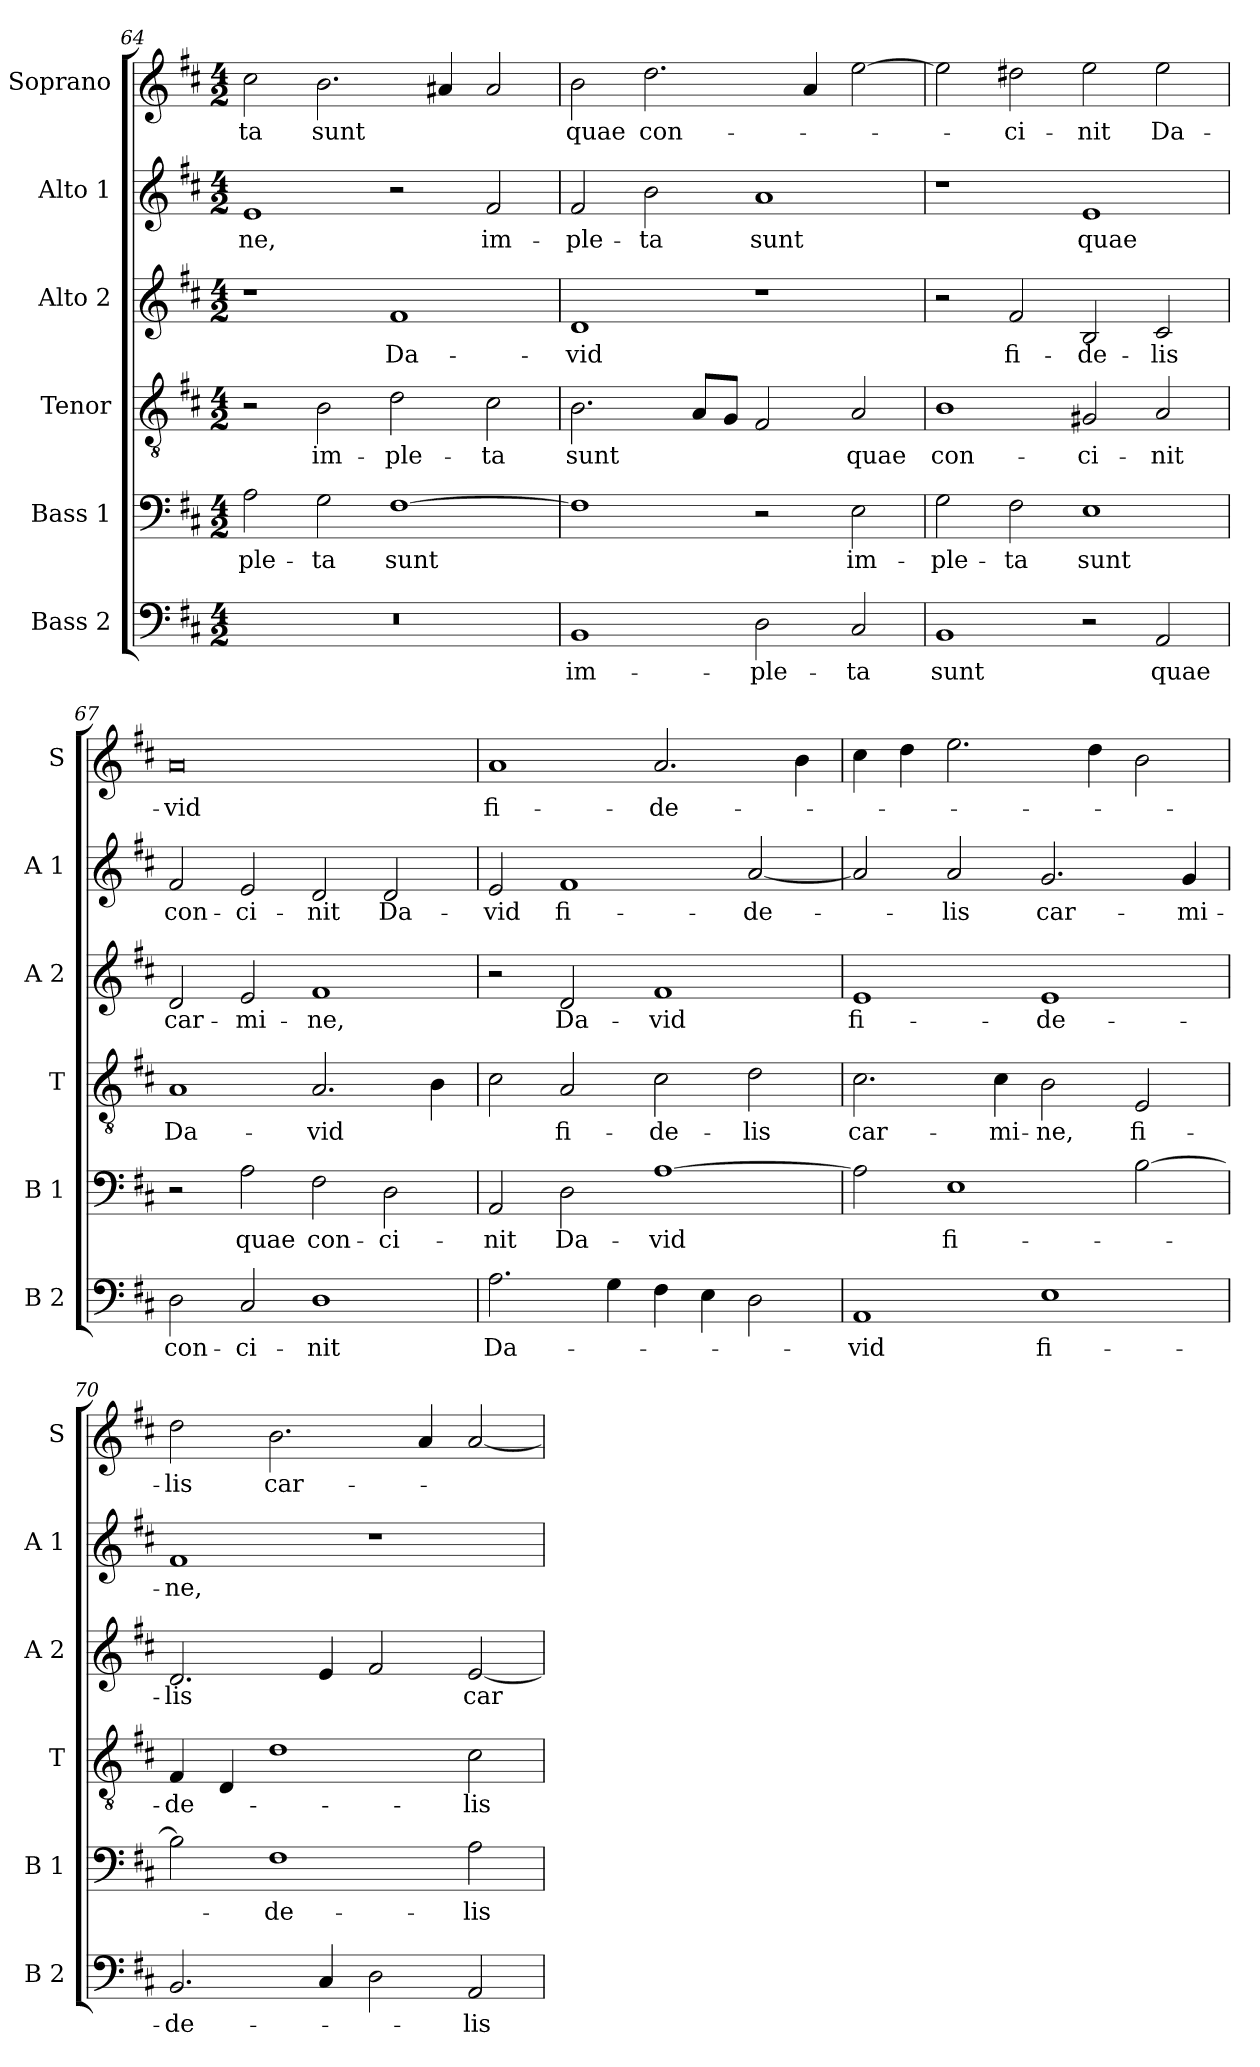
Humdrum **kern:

**kern	**text	**kern	**text	**kern	**text	**kern	**text	**kern	**text	**kern	**text
*part6	*part6	*part5	*part5	*part4	*part4	*part3	*part3	*part2	*part2	*part1	*part1
*staff6	*staff6	*staff5	*staff5	*staff4	*staff4	*staff3	*staff3	*staff2	*staff2	*staff1	*staff1
*I"Bass 2	*	*I"Bass 1	*	*I"Tenor	*	*I"Alto 2	*	*I"Alto 1	*	*I"Soprano	*
*I'B 2	*	*I'B 1	*	*I'T	*	*I'A 2	*	*I'A 1	*	*I'S	*
!!LO:PB:g=z
*clefF4	*	*clefF4	*	*clefGv2	*	*clefG2	*	*clefG2	*	*clefG2	*
*k[f#c#]	*	*k[f#c#]	*	*k[f#c#]	*	*k[f#c#]	*	*k[f#c#]	*	*k[f#c#]	*
*D:	*	*D:	*	*D:	*	*D:	*	*D:	*	*D:	*
*M4/2	*	*M4/2	*	*M4/2	*	*M4/2	*	*M4/2	*	*M4/2	*
=64	=64	=64	=64	=64	=64	=64	=64	=64	=64	=64	=64
!	!	!	!LO:LY:b	!	!	!	!	!	!LO:LY:b	!	!LO:LY:b
0r	.	2A\	-ple-	2r	.	1r	.	1e	-ne,	2cc#\	-ta
!	!	!	!LO:LY:b	!	!LO:LY:b	!	!	!	!	!	!LO:LY:b
.	.	2G\	-ta	2B\	im-	.	.	.	.	2.b\	sunt
!	!	!	!LO:LY:b	!	!LO:LY:b	!	!LO:LY:b	!	!	!	!
.	.	[1F#	sunt	2d\	-ple-	1f#	Da-	2r	.	.	.
.	.	.	.	.	.	.	.	.	.	4a#X/	.
!	!	!	!	!	!LO:LY:b	!	!	!	!LO:LY:b	!	!
.	.	.	.	2c#\	-ta	.	.	2f#/	im-	2a#/	.
=65	=65	=65	=65	=65	=65	=65	=65	=65	=65	=65	=65
!	!LO:LY:b	!	!	!	!LO:LY:b	!	!LO:LY:b	!	!LO:LY:b	!	!LO:LY:b
1BB	im-	1F#]	.	2.B\	sunt	1d	-vid	2f#/	-ple-	2b\	quae
!	!	!	!	!	!	!	!	!	!LO:LY:b	!	!LO:LY:b
.	.	.	.	.	.	.	.	2b\	-ta	2.dd\	con-
.	.	.	.	8A/L	.	.	.	.	.	.	.
.	.	.	.	8G/J	.	.	.	.	.	.	.
!	!LO:LY:b	!	!	!	!	!	!	!	!LO:LY:b	!	!
2D\	-ple-	2r	.	2F#/	.	1r	.	1a	sunt	.	.
.	.	.	.	.	.	.	.	.	.	4a/	.
!	!LO:LY:b	!	!LO:LY:b	!	!LO:LY:b	!	!	!	!	!	!
2C#/	-ta	2E\	im-	2A/	quae	.	.	.	.	[2ee\	.
=66	=66	=66	=66	=66	=66	=66	=66	=66	=66	=66	=66
!	!LO:LY:b	!	!LO:LY:b	!	!LO:LY:b	!	!	!	!	!	!
1BB	sunt	2G\	-ple-	1B	con-	2r	.	1r	.	2ee\]	.
!	!	!	!LO:LY:b	!	!	!	!LO:LY:b	!	!	!	!LO:LY:b
.	.	2F#\	-ta	.	.	2f#/	fi-	.	.	2dd#X\	-ci-
!	!	!	!LO:LY:b	!	!LO:LY:b	!	!LO:LY:b	!	!LO:LY:b	!	!LO:LY:b
2r	.	1E	sunt	2G#X/	-ci-	2B/	-de-	1e	quae	2ee\	-nit
!	!LO:LY:b	!	!	!	!LO:LY:b	!	!LO:LY:b	!	!	!	!LO:LY:b
2AA/	quae	.	.	2A/	-nit	2c#/	-lis	.	.	2ee\	Da-
=67	=67	=67	=67	=67	=67	=67	=67	=67	=67	=67	=67
!	!LO:LY:b	!	!	!	!LO:LY:b	!	!LO:LY:b	!	!LO:LY:b	!	!LO:LY:b
2D\	con-	2r	.	1A	Da-	2d/	car-	2f#/	con-	0a	-vid
!	!LO:LY:b	!	!LO:LY:b	!	!	!	!LO:LY:b	!	!LO:LY:b	!	!
2C#/	-ci-	2A\	quae	.	.	2e/	-mi-	2e/	-ci-	.	.
!	!LO:LY:b	!	!LO:LY:b	!	!LO:LY:b	!	!LO:LY:b	!	!LO:LY:b	!	!
1D	-nit	2F#\	con-	2.A/	-vid	1f#	-ne,	2d/	-nit	.	.
!	!	!	!LO:LY:b	!	!	!	!	!	!LO:LY:b	!	!
.	.	2D\	-ci-	.	.	.	.	2d/	Da-	.	.
.	.	.	.	4B\	.	.	.	.	.	.	.
=68	=68	=68	=68	=68	=68	=68	=68	=68	=68	=68	=68
!	!LO:LY:b	!	!LO:LY:b	!	!	!	!	!	!LO:LY:b	!	!LO:LY:b
2.A\	Da-	2AA/	-nit	2c#\	.	2r	.	2e/	-vid	1a	fi-
!	!	!	!LO:LY:b	!	!LO:LY:b	!	!LO:LY:b	!	!LO:LY:b	!	!
.	.	2D\	Da-	2A/	fi-	2d/	Da-	1f#	fi-	.	.
4G\	.	.	.	.	.	.	.	.	.	.	.
!	!	!	!LO:LY:b	!	!LO:LY:b	!	!LO:LY:b	!	!	!	!LO:LY:b
4F#\	.	[1A	-vid	2c#\	-de-	1f#	-vid	.	.	2.a/	-de-
4E\	.	.	.	.	.	.	.	.	.	.	.
!	!	!	!	!	!LO:LY:b	!	!	!	!LO:LY:b	!	!
2D\	.	.	.	2d\	-lis	.	.	[2a/	-de-	.	.
.	.	.	.	.	.	.	.	.	.	4b\	.
=69	=69	=69	=69	=69	=69	=69	=69	=69	=69	=69	=69
!	!LO:LY:b	!	!	!	!LO:LY:b	!	!LO:LY:b	!	!	!	!
1AA	-vid	2A\]	.	2.c#\	car-	1e	fi-	2a/]	.	4cc#\	.
.	.	.	.	.	.	.	.	.	.	4dd\	.
!	!	!	!LO:LY:b	!	!	!	!	!	!LO:LY:b	!	!
.	.	1E	fi-	.	.	.	.	2a/	-lis	2.ee\	.
!	!	!	!	!	!LO:LY:b	!	!	!	!	!	!
.	.	.	.	4c#\	-mi-	.	.	.	.	.	.
!	!LO:LY:b	!	!	!	!LO:LY:b	!	!LO:LY:b	!	!LO:LY:b	!	!
1E	fi-	.	.	2B\	-ne,	1e	-de-	2.g/	car-	.	.
.	.	.	.	.	.	.	.	.	.	4dd\	.
!	!	!	!	!	!LO:LY:b	!	!	!	!	!	!
.	.	[2B\	.	2E/	fi-	.	.	.	.	2b\	.
!	!	!	!	!	!	!	!	!	!LO:LY:b	!	!
.	.	.	.	.	.	.	.	4g/	-mi-	.	.
=70	=70	=70	=70	=70	=70	=70	=70	=70	=70	=70	=70
!	!LO:LY:b	!	!	!	!LO:LY:b	!	!LO:LY:b	!	!LO:LY:b	!	!LO:LY:b
2.BB/	-de-	2B\]	.	4F#/	-de-	2.d/	-lis	1f#	-ne,	2dd\	-lis
.	.	.	.	4D/	.	.	.	.	.	.	.
!	!	!	!LO:LY:b	!	!	!	!	!	!	!	!LO:LY:b
.	.	1F#	-de-	1d	.	.	.	.	.	2.b\	car-
4C#/	.	.	.	.	.	4e/	.	.	.	.	.
2D\	.	.	.	.	.	2f#/	.	1r	.	.	.
.	.	.	.	.	.	.	.	.	.	4a/	.
!	!LO:LY:b	!	!LO:LY:b	!	!LO:LY:b	!	!LO:LY:b	!	!	!	!
2AA/	-lis	2A\	-lis	2c#\	-lis	[2e/	car-	.	.	[2a/	.
=	=	=	=	=	=	=	=	=	=	=	=
*-	*-	*-	*-	*-	*-	*-	*-	*-	*-	*-	*-
